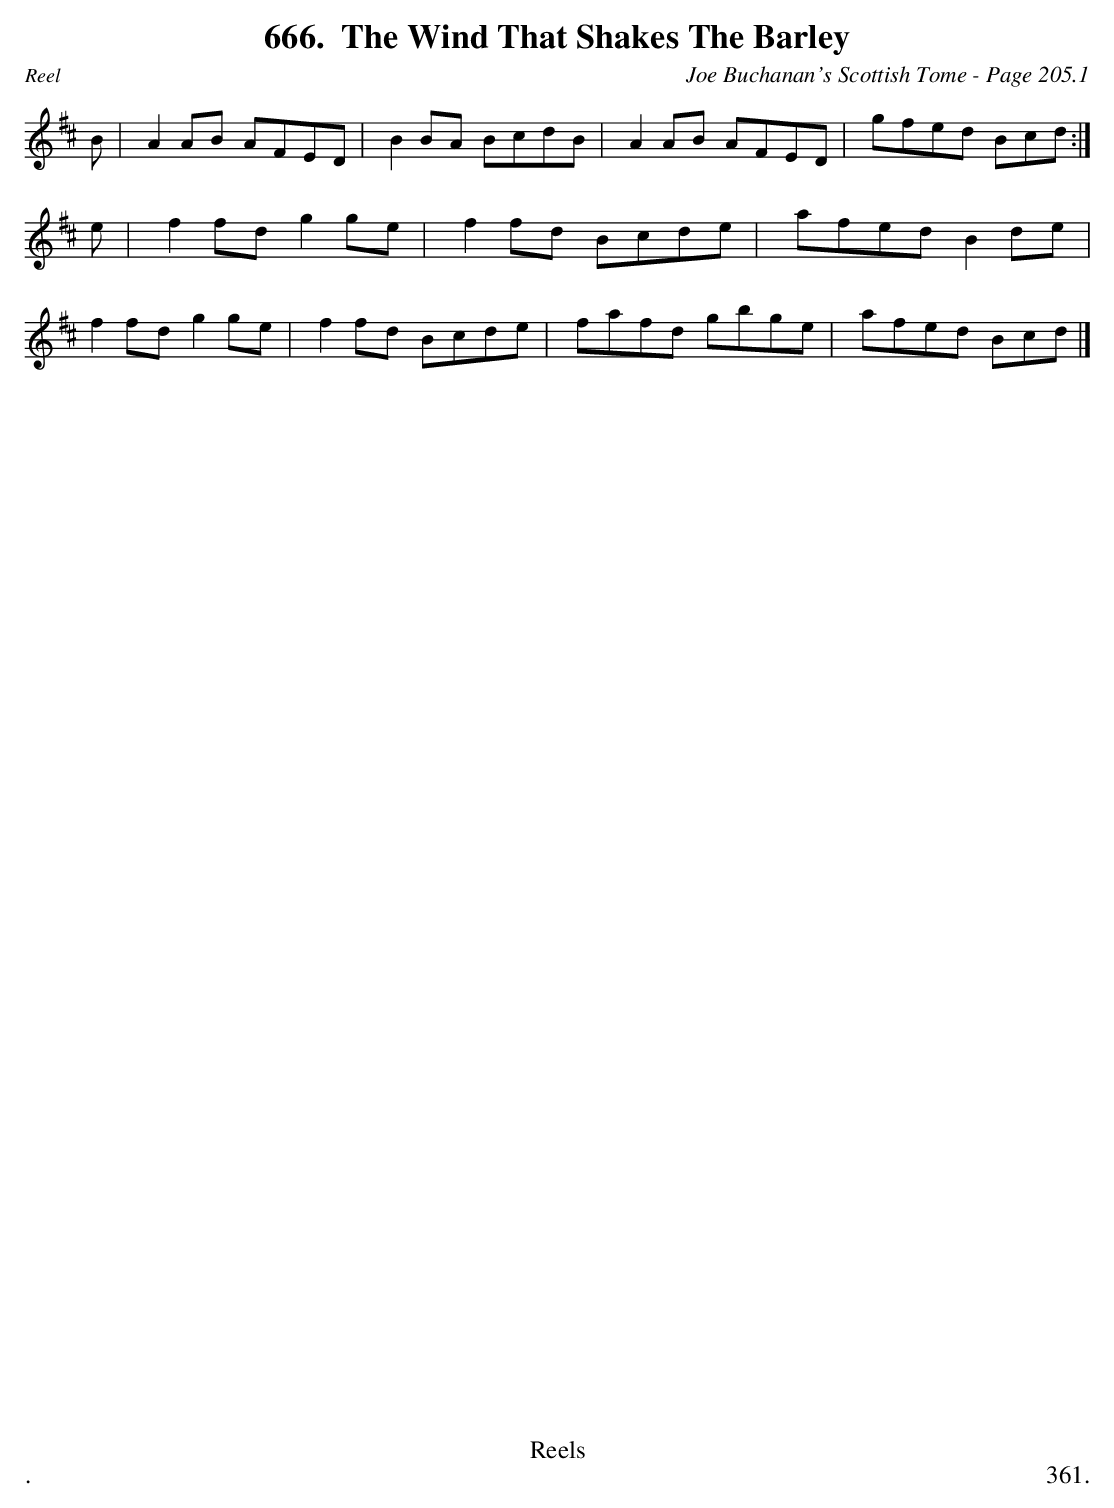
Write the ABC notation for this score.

X:1
T:Wind That Shakes The Barley, The
C:Joe Buchanan's Scottish Tome - Page 205.1
K:D
B | A2AB AFED | B2BA BcdB | A2 AB AFED | gfed Bcd :|
e | f2 fd g2 ge | f2 fd Bcde | afed B2 de |
f2 fd g2 ge | f2 fd Bcde | fafd gbge | afed Bcd |]
